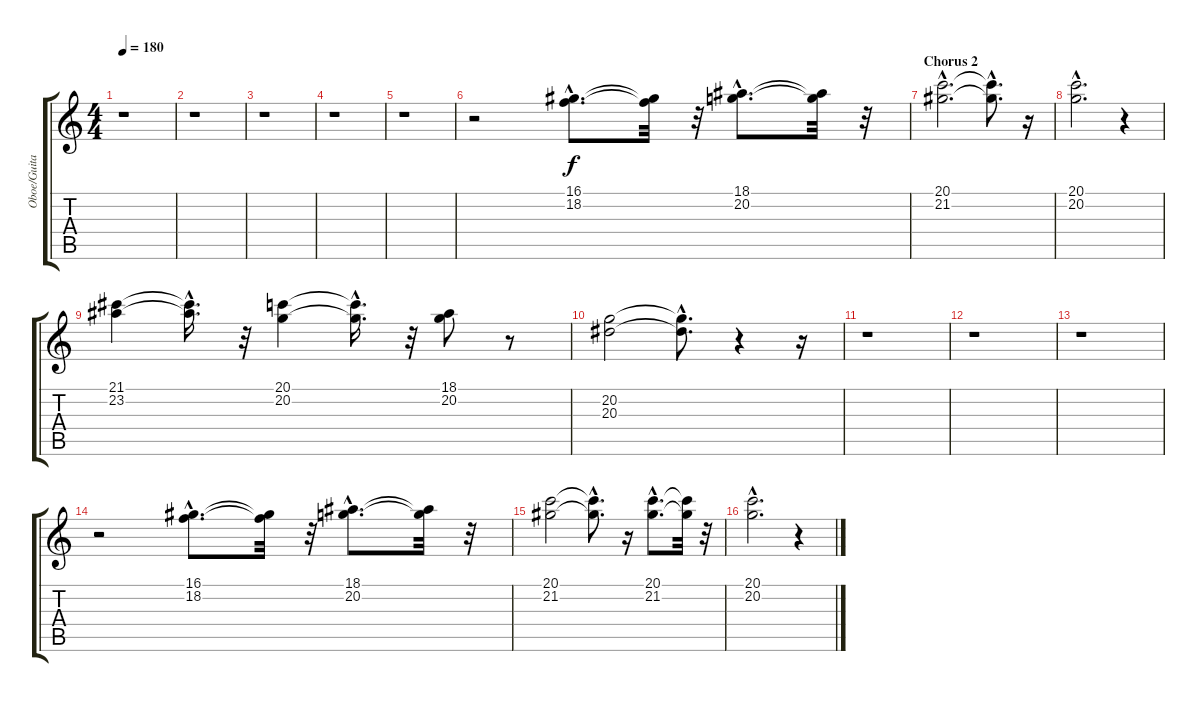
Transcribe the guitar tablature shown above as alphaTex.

\track ("Oboe/Guitar" "Oboe/Guita") {instrument oboe}
\staff {score tabs}
\tuning (E4 B3 G3 D3 A2 E2) {hide}
\ts (4 4)
\tempo 180
\clef g2
\ks c
r.1{dy f} |
r.1 |
r.1 |
r.1 |
r.1 |
r.2 (16.1{hac} 18.2{hac}).8{d balance 8} (16.1{t} 18.2{t}).32 r.32 (18.1{hac} 20.2{hac}).8{d} (18.1{t} 20.2{t}).32 r.32 |
\section ("" "Chorus 2")
(20.1{hac} 21.2{hac}).2{d} (20.1{hac t} 21.2{hac t}).8{d} r.16 |
(20.1{hac} 20.2).2{d} r.4 |
(21.1 23.2).4 (21.1{hac t} 23.2{hac t}).16{d} r.32 (20.1 20.2).4 (20.1{hac t} 20.2{hac t}).16{d} r.32 (18.1 20.2).8 r.8 |
(20.2 20.3).2 (20.2{hac t} 20.3{hac t}).8{d} r.4 r.16 |
r.1 |
r.1 |
r.1 |
r.2 (16.1{hac} 18.2{hac}).8{d} (16.1{t} 18.2{t}).32 r.32 (18.1{hac} 20.2{hac}).8{d} (18.1{t} 20.2{t}).32 r.32 |
(20.1 21.2).2 (20.1{hac t} 21.2{hac t}).8{d} r.16 (20.1{hac} 21.2{hac}).8{d} (20.1{t} 21.2{t}).32 r.32 |
(20.1{hac} 20.2).2{d} r.4
